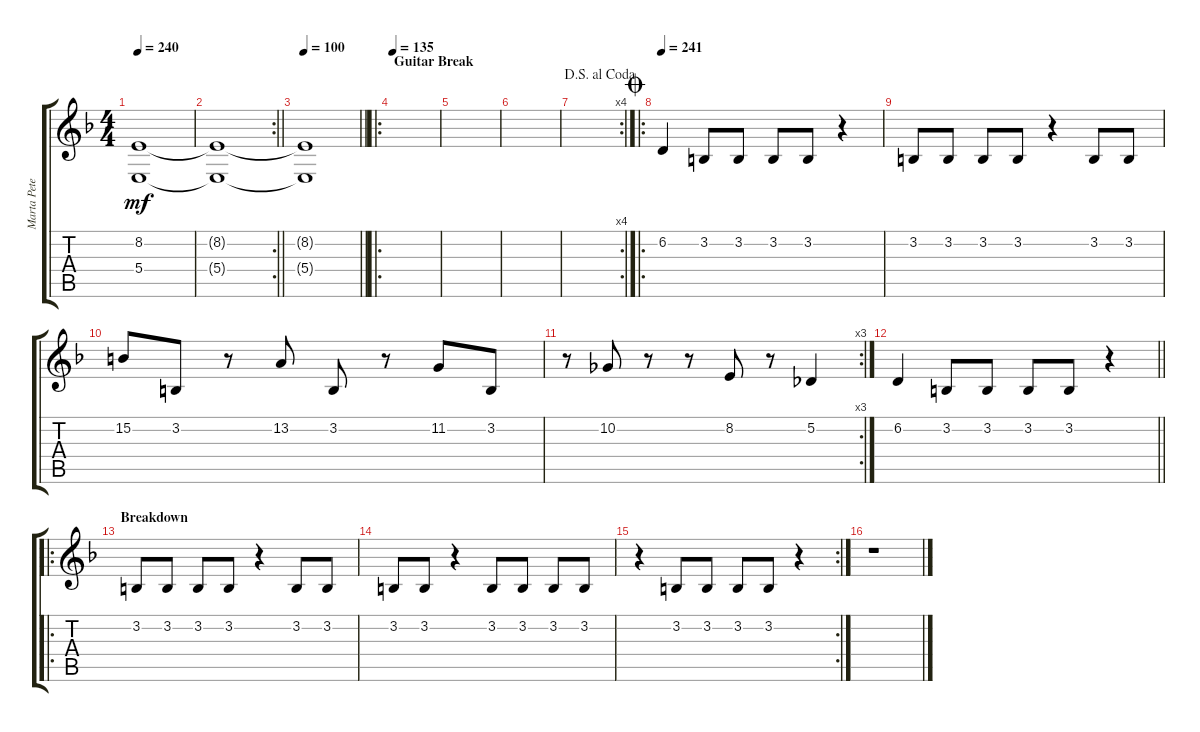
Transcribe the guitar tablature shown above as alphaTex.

\track ("Marta Peterson" "Marta Pete") {instrument choiraahs}
\staff {score tabs}
\tuning (Db4 Ab3 E3 B2 Gb2 B1) {hide}
\ts (4 4)
\tempo 240
\clef g2
\ks f
(8.2{t} 5.4{t}).1{dy mf} |
\rc 2
\barLineRight lightlight
(8.2{t} 5.4{t}).1 |
\tempo 100
\barLineRight lightlight
(8.2{t} 5.4{t}).1 |
\ro
\section ("" "Guitar Break")
\tempo 135
|
|
|
\rc 4
\jump dalsegnoalcoda
|
\ro
\jump coda
\tempo 241
6.2.4 3.2.8 3.2.8 3.2.8 3.2.8 r.4 |
3.2.8 3.2.8 3.2.8 3.2.8 r.4 3.2.8 3.2.8 |
15.2.8 3.2.8 r.8 13.2.8 3.2.8 r.8 11.2.8 3.2.8 |
\rc 3
r.8 10.2.8 r.8 r.8 8.2.8 r.8 5.2.4 |
\barLineRight lightlight
6.2.4 3.2.8 3.2.8 3.2.8 3.2.8 r.4 |
\ro
\section ("" "Breakdown")
3.2.8 3.2.8 3.2.8 3.2.8 r.4 3.2.8 3.2.8 |
3.2.8 3.2.8 r.4 3.2.8 3.2.8 3.2.8 3.2.8 |
\rc 2
r.4 3.2.8 3.2.8 3.2.8 3.2.8 r.4 |
r.1
